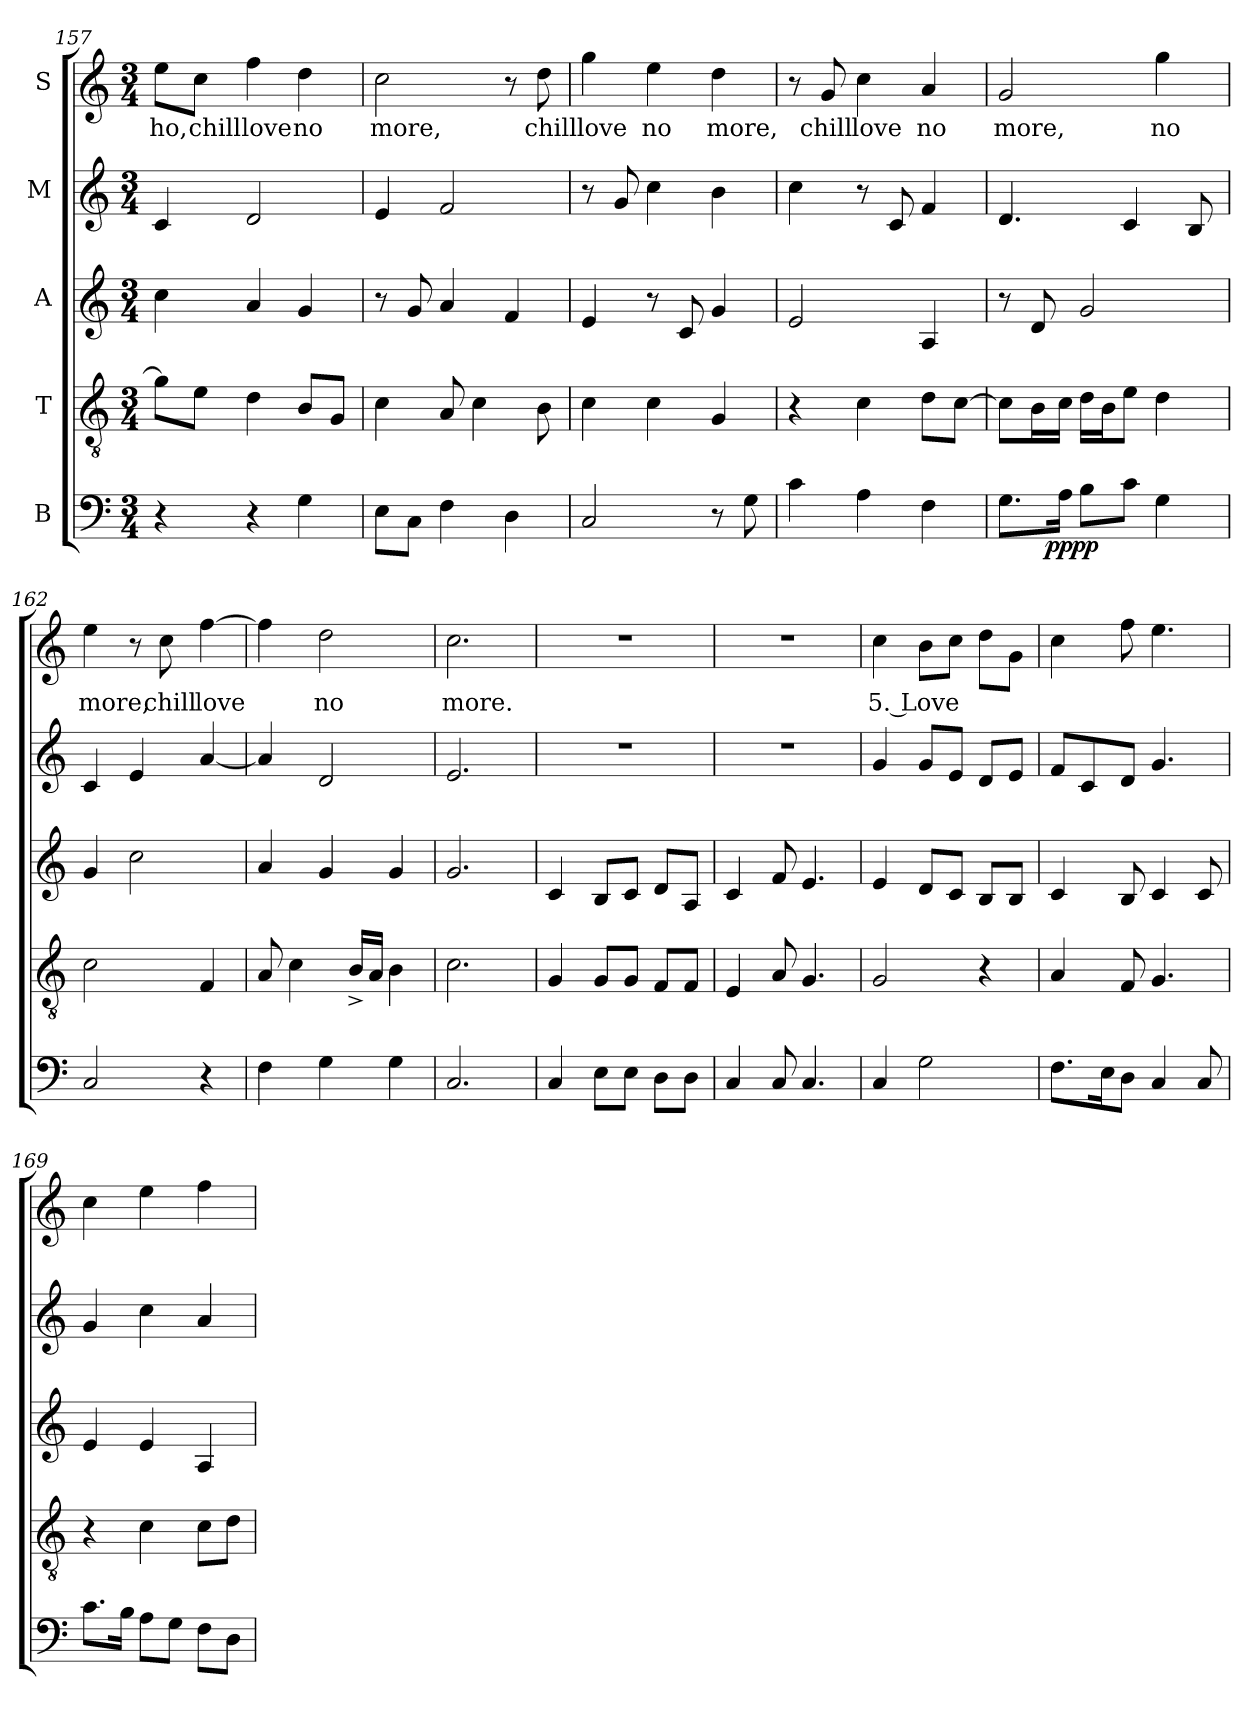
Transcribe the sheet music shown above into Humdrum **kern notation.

**kern	**dynam	**kern	**kern	**kern	**kern	**text
*part5	*part5	*part4	*part3	*part2	*part1	*part1
*staff5	*staff5	*staff4	*staff3	*staff2	*staff1	*staff1
*I"B	*	*I"T	*I"A	*I"M	*I"S	*
*clefF4	*	*clefGv2	*clefG2	*clefG2	*clefG2	*
*k[]	*	*k[]	*k[]	*k[]	*k[]	*
*C:	*	*C:	*C:	*C:	*C:	*
*M3/4	*	*M3/4	*M3/4	*M3/4	*M3/4	*
=157	=157	=157	=157	=157	=157	=157
!	!	!	!	!	!	!LO:LY:b
4r	.	8g\L]	4cc\	4c/	8ee\L	ho,
!	!	!	!	!	!	!LO:LY:b
.	.	8e\J	.	.	8cc\J	chill
!	!	!	!	!	!	!LO:LY:b
4r	.	4d\	4a/	2d/	4ff\	love
!	!	!	!	!	!	!LO:LY:b
4G\	.	8B/L	4g/	.	4dd\	no
.	.	8G/J	.	.	.	.
=158	=158	=158	=158	=158	=158	=158
!	!	!	!	!	!	!LO:LY:b
8E\L	.	4c\	8r	4e/	2cc\	more,
8C\J	.	.	8g/	.	.	.
4F\	.	8A/	4a/	2f/	.	.
.	.	4c\	.	.	.	.
4D\	.	.	4f/	.	8r	.
!	!	!	!	!	!	!LO:LY:b
.	.	8B\	.	.	8dd\	chill
!!LO:LB:g=z
=159	=159	=159	=159	=159	=159	=159
!	!	!	!	!	!	!LO:LY:b
2C/	.	4c\	4e/	8r	4gg\	love
.	.	.	.	8g/	.	.
!	!	!	!	!	!	!LO:LY:b
.	.	4c\	8r	4cc\	4ee\	no
.	.	.	8c/	.	.	.
!	!	!	!	!	!	!LO:LY:b
8r	.	4G/	4g/	4b\	4dd\	more,
8G\	.	.	.	.	.	.
=160	=160	=160	=160	=160	=160	=160
4c\	.	4r	2e/	4cc\	8r	.
!	!	!	!	!	!	!LO:LY:b
.	.	.	.	.	8g/	chill
!	!	!	!	!	!	!LO:LY:b
4A\	.	4c\	.	8r	4cc\	love
.	.	.	.	8c/	.	.
!	!	!	!	!	!	!LO:LY:b
4F\	.	8d\L	4A/	4f/	4a/	no
.	.	[>8c\J	.	.	.	.
=161	=161	=161	=161	=161	=161	=161
!	!	!	!	!	!	!LO:LY:b
*^	*	*	*	*	*	*
8.G\L	8ryy	.	8c\L]	8r	4.d/	2g/	more,
.	32ryy	.	16B\L	8d/	.	.	.
!	!	!LO:DY:b	!	!	!	!	!
.	2ryy	pppp	.	.	.	.	.
16A\Jk	.	.	16c\JJ	.	.	.	.
8B\L	.	.	16d\LL	2g/	.	.	.
.	.	.	16B\J	.	.	.	.
8c\J	.	.	8e\J	.	4c/	.	.
!	!	!	!	!	!	!	!LO:LY:b
4G\	.	.	4d\	.	.	4gg\	no
.	.	.	.	.	8B/	.	.
.	16.ryy	.	.	.	.	.	.
=162	=162	=162	=162	=162	=162	=162	=162
!	!	!	!	!	!	!	!LO:LY:b
*v	*v	*	*	*	*	*	*
2C/	.	2c\	4g/	4c/	4ee\	more,
.	.	.	2cc\	4e/	8r	.
!	!	!	!	!	!	!LO:LY:b
.	.	.	.	.	8cc\	chill
!	!	!	!	!	!	!LO:LY:b
4r	.	4F/	.	[<4a/	[>4ff\	love
=163	=163	=163	=163	=163	=163	=163
4F\	.	8A/	4a/	4a/]	4ff\]	.
.	.	4c\	.	.	.	.
!	!	!	!	!	!	!LO:LY:b
4G\	.	.	4g/	2d/	2dd\	no
.	.	16B^</LL	.	.	.	.
.	.	16A/JJ	.	.	.	.
4G\	.	4B\	4g/	.	.	.
=164	=164	=164	=164	=164	=164	=164
!	!	!	!	!	!	!LO:LY:b
2.C/	.	2.c\	2.g/	2.e/	2.cc\	more.
!!LO:PB:g=z
=165	=165	=165	=165	=165	=165	=165
!	!	!	!	!LO:N:vis=1	!LO:N:vis=1	!
4C/	.	4G/	4c/	2.r	2.r	.
8E\L	.	8G/L	8B/L	.	.	.
8E\J	.	8G/J	8c/J	.	.	.
8D\L	.	8F/L	8d/L	.	.	.
8D\J	.	8F/J	8A/J	.	.	.
=166	=166	=166	=166	=166	=166	=166
!	!	!	!	!LO:N:vis=1	!LO:N:vis=1	!
4C/	.	4E/	4c/	2.r	2.r	.
8C/	.	8A/	8f/	.	.	.
4.C/	.	4.G/	4.e/	.	.	.
=167	=167	=167	=167	=167	=167	=167
!	!	!	!	!	!	!LO:LY:b:rj
4C/	.	2G/	4e/	4g/	4cc\	5. Love
2G\	.	.	8d/L	8g/L	8b\L	.
.	.	.	8c/J	8e/J	8cc\J	.
.	.	4r	8B/L	8d/L	8dd\L	.
.	.	.	8B/J	8e/J	8g\J	.
=168	=168	=168	=168	=168	=168	=168
8.F\L	.	4A/	4c/	8f/L	4cc\	.
.	.	.	.	8c/	.	.
16E\k	.	.	.	.	.	.
8D\J	.	8F/	8B/	8d/J	8ff\	.
4C/	.	4.G/	4c/	4.g/	4.ee\	.
8C/	.	.	8c/	.	.	.
=169	=169	=169	=169	=169	=169	=169
8.c\L	.	4r	4e/	4g/	4cc\	.
16B\Jk	.	.	.	.	.	.
8A\L	.	4c\	4e/	4cc\	4ee\	.
8G\J	.	.	.	.	.	.
8F\L	.	8c\L	4A/	4a/	4ff\	.
8D\J	.	8d\J	.	.	.	.
=	=	=	=	=	=	=
*-	*-	*-	*-	*-	*-	*-
